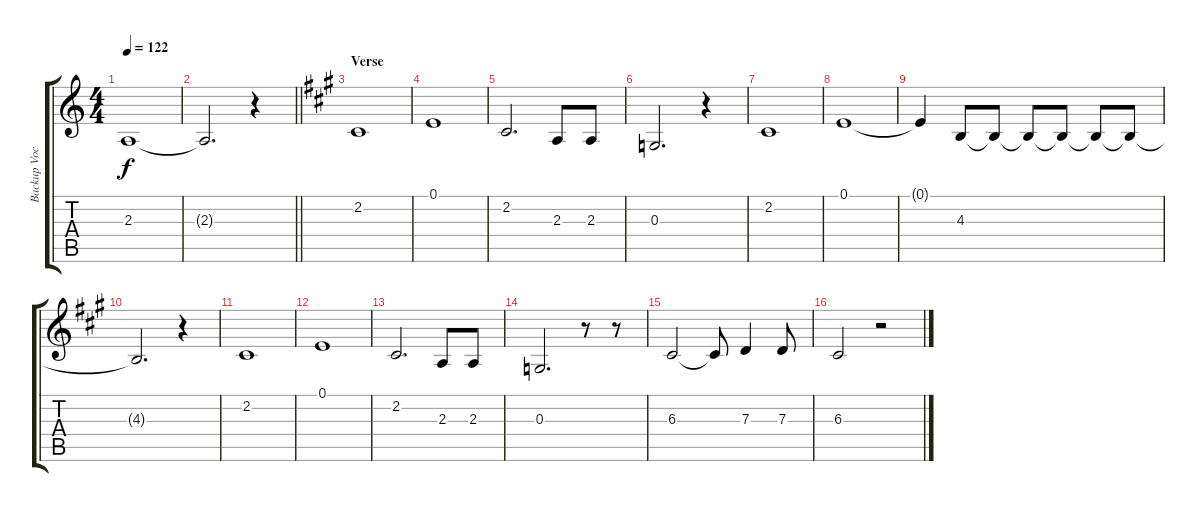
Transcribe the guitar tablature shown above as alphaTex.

\track ("Backup Vocals" "Backup Voc") {instrument viola}
\staff {score tabs}
\tuning (E4 B3 G3 D3 A2 E2) {hide}
\ts (4 4)
\tempo 122
\clef g2
\ks c
2.3.1{dy f} |
\barLineRight lightlight
2.3{t}.2{d} r.4 |
\section ("" "Verse")
\ks a
2.2.1 |
0.1.1 |
2.2.2{d} 2.3.8 2.3.8 |
0.3.2{d} r.4 |
2.2.1 |
0.1.1 |
0.1{t}.4 4.3.8 4.3{t}.8 4.3{t}.8 4.3{t}.8 4.3{t}.8 4.3{t}.8 |
4.3{t}.2{d} r.4 |
2.2.1 |
0.1.1 |
2.2.2{d} 2.3.8 2.3.8 |
0.3.2{d} r.8 r.8 |
6.3.2 6.3{t}.8 7.3.4 7.3.8 |
6.3.2 r.2
